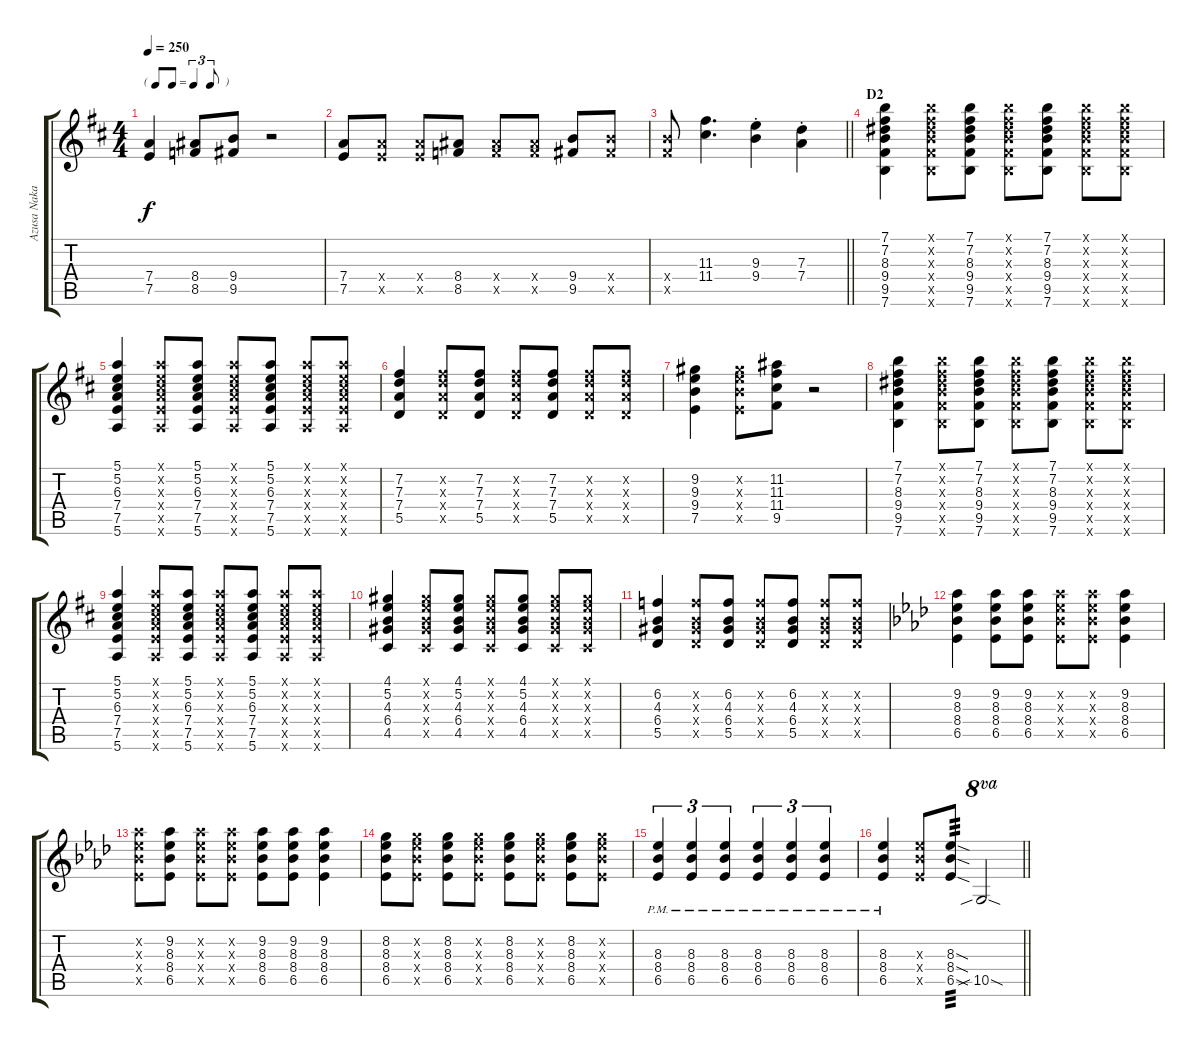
\track ("Azusa Nakano" "Azusa Naka") {instrument overdrivenguitar}
\staff {score tabs}
\tuning (E4 B3 G3 D3 A2 E2) {hide}
\ts (4 4)
\tf triplet8th
\tempo 250
\clef g2
\ks d
(7.4 7.5).4{dy f} (8.4 8.5).8 (9.4 9.5).8 r.2 |
(7.4 7.5).8 (7.4{x} 7.5{x}).8 (7.4{x} 7.5{x}).8 (8.4 8.5).8 (8.4{x} 8.5{x}).8 (8.4{x} 8.5{x}).8 (9.4 9.5).8 (9.4{x} 9.5{x}).8 |
\barLineRight lightlight
(9.4{x} 9.5{x}).8 (11.3 11.4).4{d} (9.3{st} 9.4{st}).4 (7.3{st} 7.4{st}).4 |
\section ("" "D2")
(7.1 7.2 8.3 9.4 9.5 7.6).4 (7.1{x} 7.2{x} 8.3{x} 9.4{x} 9.5{x} 7.6{x}).8 (7.1 7.2 8.3 9.4 9.5 7.6).8 (7.1{x} 7.2{x} 8.3{x} 9.4{x} 9.5{x} 7.6{x}).8 (7.1 7.2 8.3 9.4 9.5 7.6).8 (7.1{x} 7.2{x} 8.3{x} 9.4{x} 9.5{x} 7.6{x}).8 (7.1{x} 7.2{x} 8.3{x} 9.4{x} 9.5{x} 7.6{x}).8 |
(5.1 5.2 6.3 7.4 7.5 5.6).4 (5.1{x} 5.2{x} 6.3{x} 7.4{x} 7.5{x} 5.6{x}).8 (5.1 5.2 6.3 7.4 7.5 5.6).8 (5.1{x} 5.2{x} 6.3{x} 7.4{x} 7.5{x} 5.6{x}).8 (5.1 5.2 6.3 7.4 7.5 5.6).8 (5.1{x} 5.2{x} 6.3{x} 7.4{x} 7.5{x} 5.6{x}).8 (5.1{x} 5.2{x} 6.3{x} 7.4{x} 7.5{x} 5.6{x}).8 |
(7.2 7.3 7.4 5.5).4 (7.2{x} 7.3{x} 7.4{x} 5.5{x}).8 (7.2 7.3 7.4 5.5).8 (7.2{x} 7.3{x} 7.4{x} 5.5{x}).8 (7.2 7.3 7.4 5.5).8 (7.2{x} 7.3{x} 7.4{x} 5.5{x}).8 (7.2{x} 7.3{x} 7.4{x} 5.5{x}).8 |
(9.2 9.3 9.4 7.5).4 (9.2{x} 9.3{x} 9.4{x} 7.5{x}).8 (11.2 11.3 11.4 9.5).8 r.2 |
(7.1 7.2 8.3 9.4 9.5 7.6).4 (7.1{x} 7.2{x} 8.3{x} 9.4{x} 9.5{x} 7.6{x}).8 (7.1 7.2 8.3 9.4 9.5 7.6).8 (7.1{x} 7.2{x} 8.3{x} 9.4{x} 9.5{x} 7.6{x}).8 (7.1 7.2 8.3 9.4 9.5 7.6).8 (7.1{x} 7.2{x} 8.3{x} 9.4{x} 9.5{x} 7.6{x}).8 (7.1{x} 7.2{x} 8.3{x} 9.4{x} 9.5{x} 7.6{x}).8 |
(5.1 5.2 6.3 7.4 7.5 5.6).4 (5.1{x} 5.2{x} 6.3{x} 7.4{x} 7.5{x} 5.6{x}).8 (5.1 5.2 6.3 7.4 7.5 5.6).8 (5.1{x} 5.2{x} 6.3{x} 7.4{x} 7.5{x} 5.6{x}).8 (5.1 5.2 6.3 7.4 7.5 5.6).8 (5.1{x} 5.2{x} 6.3{x} 7.4{x} 7.5{x} 5.6{x}).8 (5.1{x} 5.2{x} 6.3{x} 7.4{x} 7.5{x} 5.6{x}).8 |
(4.1 5.2 4.3 6.4 4.5).4 (4.1{x} 5.2{x} 4.3{x} 6.4{x} 4.5{x}).8 (4.1 5.2 4.3 6.4 4.5).8 (4.1{x} 5.2{x} 4.3{x} 6.4{x} 4.5{x}).8 (4.1 5.2 4.3 6.4 4.5).8 (4.1{x} 5.2{x} 4.3{x} 6.4{x} 4.5{x}).8 (4.1{x} 5.2{x} 4.3{x} 6.4{x} 4.5{x}).8 |
(6.2 4.3 6.4 5.5).4 (6.2{x} 4.3{x} 6.4{x} 5.5{x}).8 (6.2 4.3 6.4 5.5).8 (6.2{x} 4.3{x} 6.4{x} 5.5{x}).8 (6.2 4.3 6.4 5.5).8 (6.2{x} 4.3{x} 6.4{x} 5.5{x}).8 (6.2{x} 4.3{x} 6.4{x} 5.5{x}).8 |
\ks ab
(9.2 8.3 8.4 6.5).4 (9.2 8.3 8.4 6.5).8 (9.2 8.3 8.4 6.5).8 (9.2{x} 8.3{x} 8.4{x} 6.5{x}).8 (9.2{x} 8.3{x} 8.4{x} 6.5{x}).8 (9.2 8.3 8.4 6.5).4 |
(9.2{x} 8.3{x} 8.4{x} 6.5{x}).8 (9.2 8.3 8.4 6.5).8 (9.2{x} 8.3{x} 8.4{x} 6.5{x}).8 (9.2{x} 8.3{x} 8.4{x} 6.5{x}).8 (9.2 8.3 8.4 6.5).8 (9.2 8.3 8.4 6.5).8 (9.2 8.3 8.4 6.5).4 |
(8.2 8.3 8.4 6.5).8 (8.2{x} 8.3{x} 8.4{x} 6.5{x}).8 (8.2 8.3 8.4 6.5).8 (8.2{x} 8.3{x} 8.4{x} 6.5{x}).8 (8.2 8.3 8.4 6.5).8 (8.2{x} 8.3{x} 8.4{x} 6.5{x}).8 (8.2 8.3 8.4 6.5).8 (8.2{x} 8.3{x} 8.4{x} 6.5{x}).8 |
(8.3{pm} 8.4{pm} 6.5{pm}).4{tu (3 2)} (8.3{pm} 8.4{pm} 6.5{pm}).4{tu (3 2)} (8.3{pm} 8.4{pm} 6.5{pm}).4{tu (3 2)} (8.3{pm} 8.4{pm} 6.5{pm}).4{tu (3 2)} (8.3{pm} 8.4{pm} 6.5{pm}).4{tu (3 2)} (8.3{pm} 8.4{pm} 6.5{pm}).4{tu (3 2)} |
\barLineRight lightlight
(8.3{pm} 8.4{pm} 6.5{pm}).4 (8.3{x} 8.4{x} 6.5{x}).8 (8.3{sod} 8.4{sod} 6.5{sod}).8{tp 3} 10.5{sib sod}.2{ot 8va}
